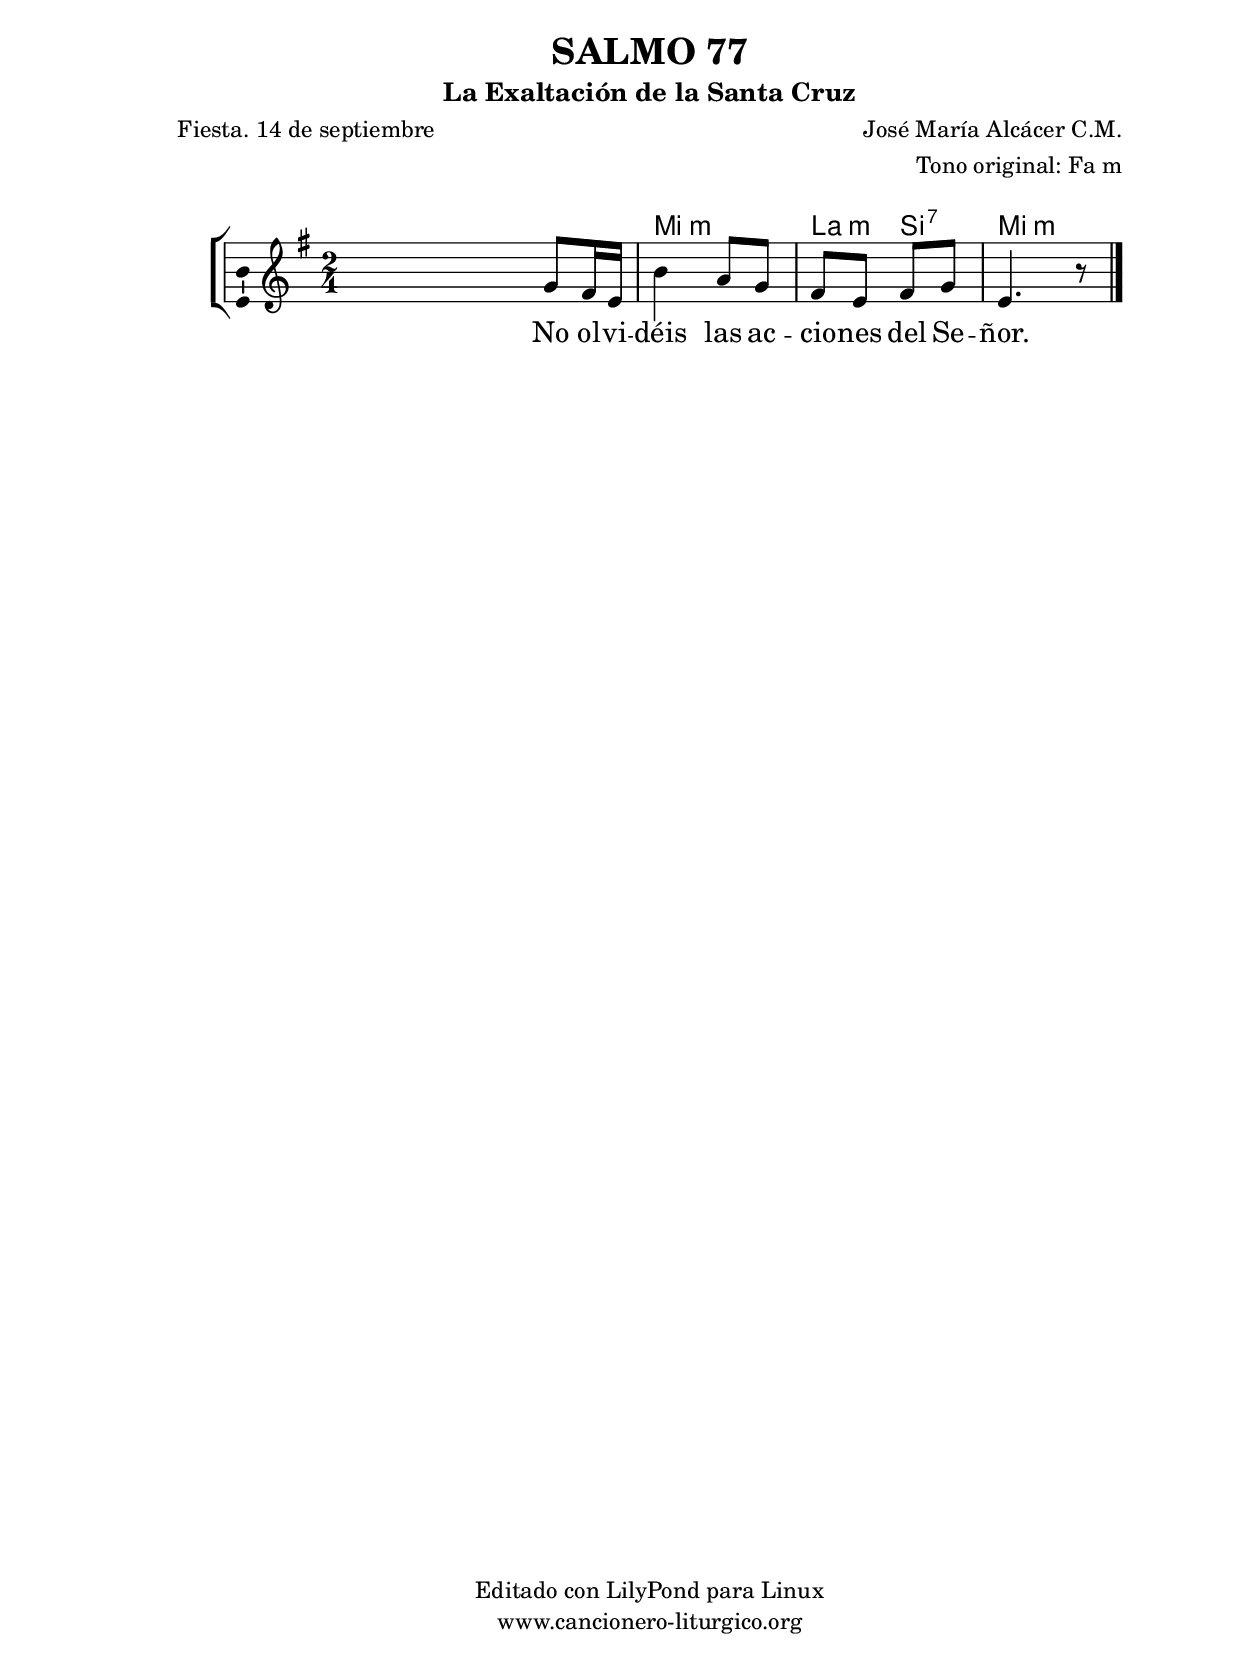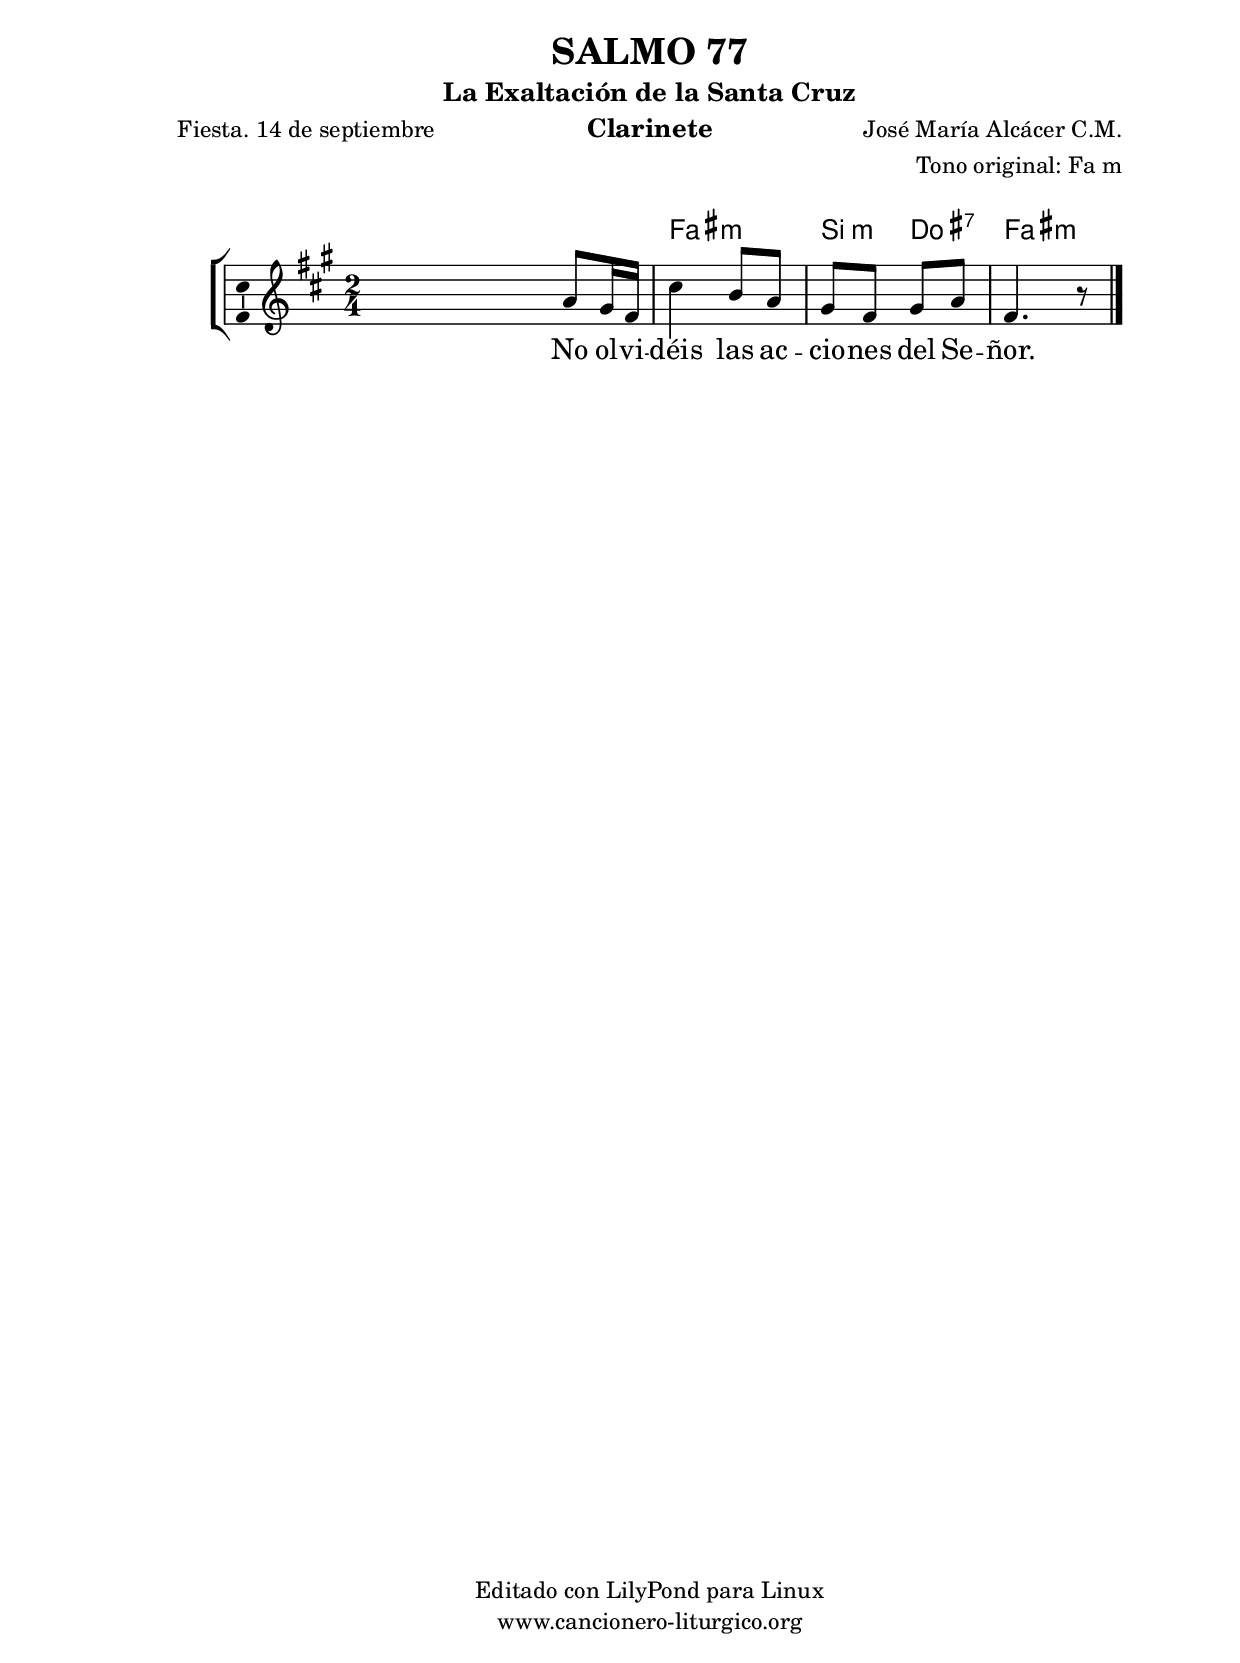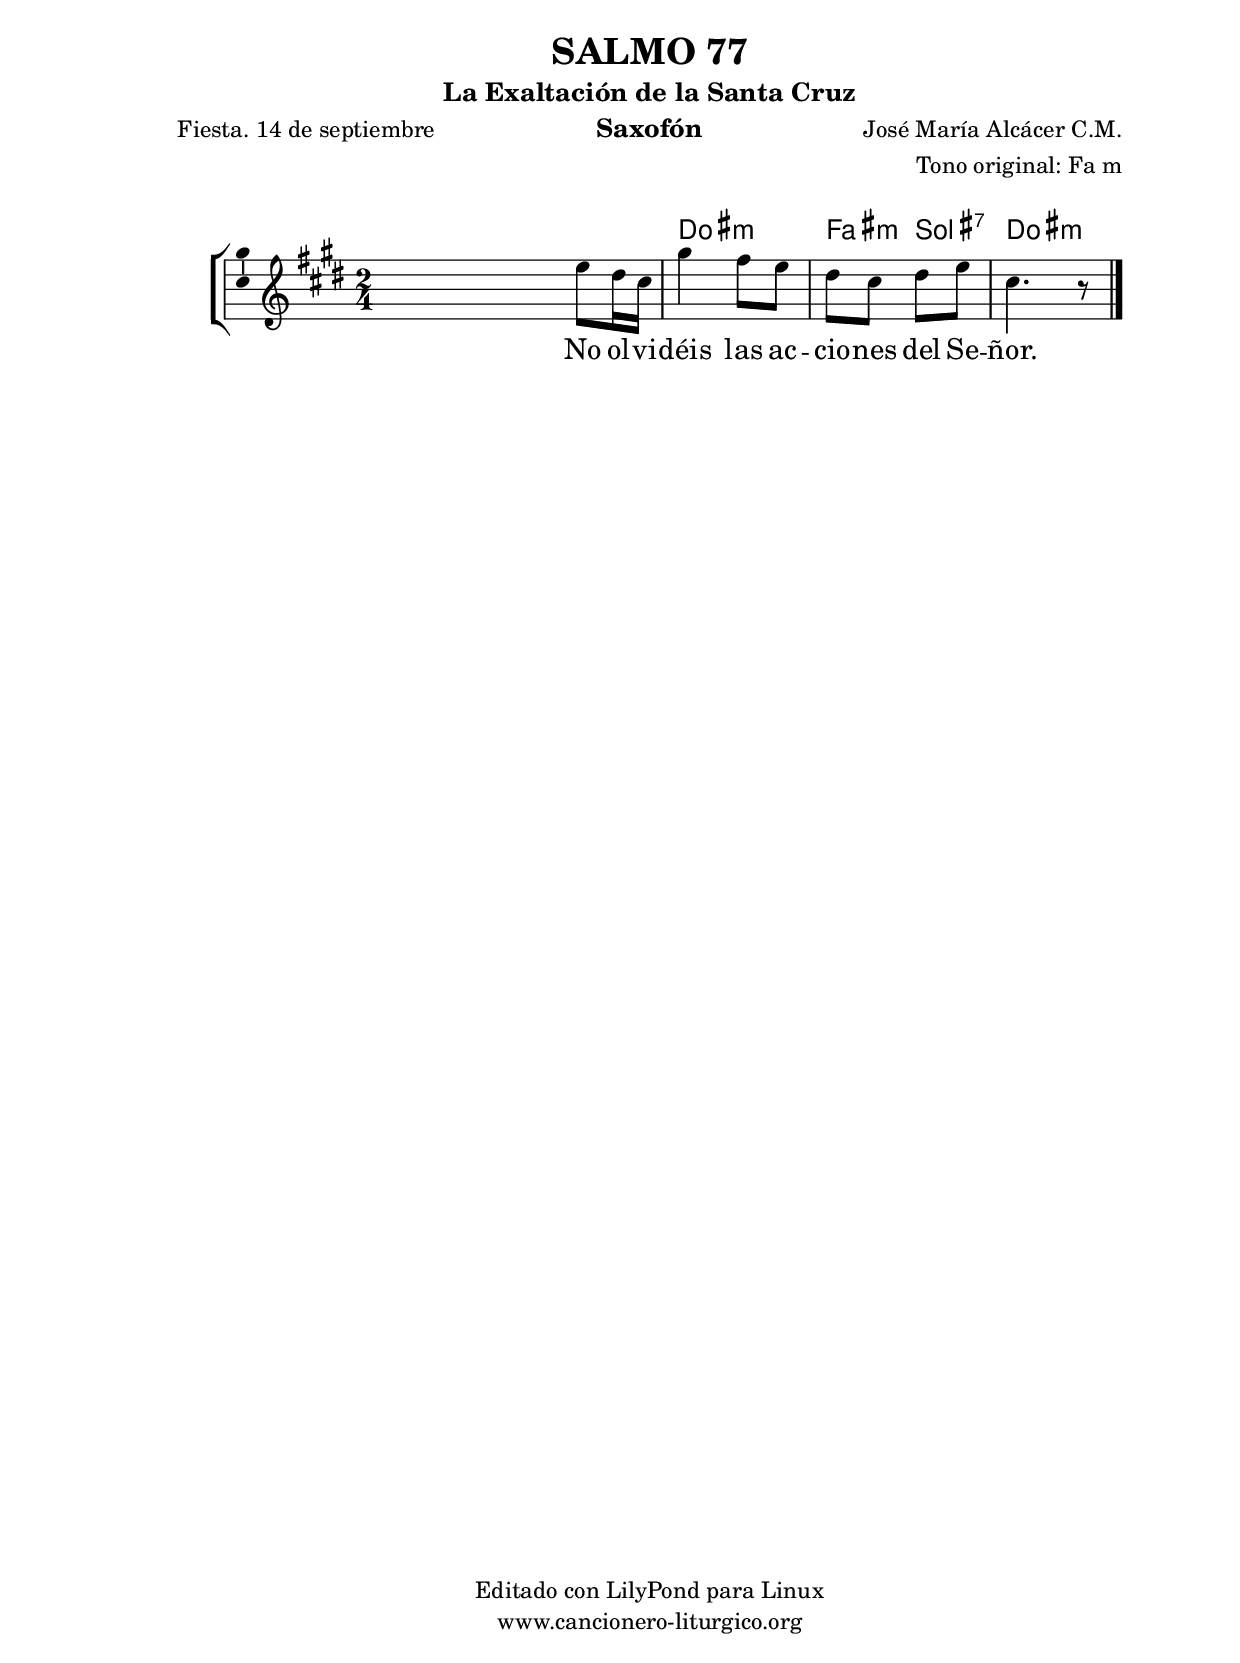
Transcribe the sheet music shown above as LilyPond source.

%
%para convertir .midi en .wav:
%timidity filename.midi -Ow -o finename.wav
%
%
%Para convertir de .wav a .mp3:
%lame -h -m j filename.wav
%
%
%para escuchar el midi:
%timidity nombrefichero.midi
%


%versión de lilypond para la que se ha escrito esta partitura:
\version "2.16.0"

	%Tamaño papel
	#(set-default-paper-size "a4")
	%Tamaño partitura
	#(set-global-staff-size 20)
	%No responde al pulsar sobre una nota
	#(ly:set-option 'point-and-click #f)

%parámetros del encabezamiento:
\header {
	title = "SALMO 77"
	subtitle = "La Exaltación de la Santa Cruz"
	composer = "José María Alcácer C.M."
	poet = "Fiesta. 14 de septiembre"
	meter = ""
	arranger = "Tono original: Fa m"
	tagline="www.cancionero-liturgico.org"
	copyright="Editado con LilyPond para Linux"
	tiempo = ""
	usos = "Salmo"
	letra = "No olvidéis las acciones del Señor."
	}

%parámetros asociados al papel:
\paper  {
	oddHeaderMarkup = \markup {\fill-line { \on-the-fly #not-first-page \fromproperty #'header:title \on-the-fly #not-first-page \fromproperty #'header:composer }}
	evenHeaderMarkup = \markup {\fill-line { \fromproperty #'header:composer \fromproperty #'header:title }}
	#(set-paper-size "a4")
	print-page-number = ##f
	first-page-number = 1
	print-first-page-number = ##f
%	head-separation = 3.0 \cm
	top-margin = 2.0 \cm
	bottom-margin = 0.5\cm
%%%	bottom-margin = -1.0\cm
	left-margin = 3.0 \cm
	line-width = 16.0 \cm 
	indent = 8\mm
	interscoreline = 2.\mm
	between-system-space = 15\mm
%	para que las partituras no llenen la hoja:
	ragged-bottom = ##t
%	idem para la última hoja:
	ragged-last-bottom = ##f
%	para que las partituras llenen el ancho del papel:
	ragged-last = ##f
	after-title-space = 2.5 \cm
%page-count=1
%system-count=8

	%Flexible Vertical Spacing
%	markup-markup-spacing =
%	#'((basic-distance . 15) (minimum-distance . 15) (padding . 3))
	markup-system-spacing =
	#'((basic-distance . 15) (minimum-distance . 15) (padding . 3))
	system-system-spacing =
	#'((basic-distance . 15) (minimum-distance . 15) (padding . 3))
	score-system-spacing =
	#'((basic-distance . 15) (minimum-distance . 15) (padding . 5))
%	top-system-spacing = % header
%	#'((basic-distance . 8) (minimum-distance . 0) (padding . 3))
%	top-markup-spacing =
%	#'((basic-distance . 20) (minimum-distance . 20) (padding . 3))
	last-bottom-spacing = % footer
	#'((basic-distance . 5) (minimum-distance . 5) (padding . 3))
%	score-markup-spacing =
%	#'((basic-distance . 16) (minimum-distance . 13) (padding . 3))

	}


%parámetros que afectan a toda la partitura:
global =  {
	%clave de sol (G):
	\clef G
	%armadura:
	\transpose f e
	\key f \minor
	\tempo 4=60
	\set Score.tempoHideNote = ##t
	}


acordes = {
	\italianChords
	\chordmode {
	\transpose f e
{

s2
f2:m bes4:m c:7 f2:m

	}
	}
}

melodia = 
	\transpose f e
{
	\relative c''{
	\time 2/4

s4 aes8 g16 f
c'4 bes8 aes
g8 f g aes
f4. r8

	\bar "|."
	}
	}


texto = \lyricmode {
No ol -- vi -- déis las ac -- cio -- nes del Se -- ñor.
	}


acordesStaff = \context ChordNames = acordesStaff <<
	\set chordChanges = ##t
	\acordes
	>>


vozStaff = \context Voice = vozStaff
\with {\consists "Ambitus_engraver"}
<<
%	\set Staff.instrumentName = ""
%	\set Staff.shortInstrumentName = ""
%	\set Staff.midiInstrument = #"clarinet"
%	\set Staff.midiInstrument = #"cello"
%	\set Staff.midiInstrument = #"flute"
	\set Staff.midiInstrument = #"electric guitar (jazz)"
%	\set Staff.midiInstrument = #"english horn"
%	\set Staff.midiInstrument = #"violin"
%	\set Staff.midiInstrument = #"glockenspiel"
	\set Staff.midiMinimumVolume = #0.7
	\set Staff.midiMaximumVolume = #0.9
	\global
	\melodia
	>>


textoStaff = \context Lyrics = textoStaff <<
	\lyricsto vozStaff \texto
	>>

\book {
	\score {
		\context ChoirStaff {
			\override StaffGroup.SystemStartBracket #'collapse-height = #1
			\override Score.SystemStartBar #'collapse-height = #1
			<<
			\acordesStaff
			\vozStaff
			\textoStaff
			>>
			}
		\layout {
	    		\context {
				\Lyrics
				\override LyricText #'font-size = #2
				}
	   		 \context {
				\Score
				%fontSize = #3
				\override StaffSymbol #'staff-space = #(magstep +3)
				%\override Beam #'thickness = #0.55
				%\override SpacingSpanner #'spacing-increment = #1.0
				%\override Slur #'height-limit = #1.5
				}
			}
		}
	\score {
		\unfoldRepeats
		\context ChoirStaff {
			<<
			\acordesStaff
			\vozStaff
			>>
			}
		\midi {
	  		\context {
	  			\Score
				tempoWholesPerMinute = #(ly:make-moment 70 4)
				}
			}
		}
	}

%Partitura para clarinete
#(define output-suffix "C")
\book {
	\header{
		instrument = "Clarinete"
		}
	\score {
		\context ChoirStaff {
			\override StaffGroup.SystemStartBracket #'collapse-height = #1
			\override Score.SystemStartBar #'collapse-height = #1
\transpose c d
			<<
			\acordesStaff
			\vozStaff
			\textoStaff
			>>
			}
		\layout {
	    		\context {
				\Lyrics
				\override LyricText #'font-size = #2
				}
	   		 \context {
				\Score
				%fontSize = #3
				\override StaffSymbol #'staff-space = #(magstep +3)
				%\override Beam #'thickness = #0.55
				%\override SpacingSpanner #'spacing-increment = #1.0
				%\override Slur #'height-limit = #1.5
				}
			}
		}
	}

%Partitura para saxofón
#(define output-suffix "S")
\book {
	\header{
		instrument = "Saxofón"
		}
	\score {
		\context ChoirStaff {
			\override StaffGroup.SystemStartBracket #'collapse-height = #1
			\override Score.SystemStartBar #'collapse-height = #1
\transpose c a
			<<
			\acordesStaff
			\vozStaff
			\textoStaff
			>>
			}
		\layout {
	    		\context {
				\Lyrics
				\override LyricText #'font-size = #2
				}
	   		 \context {
				\Score
				%fontSize = #3
				\override StaffSymbol #'staff-space = #(magstep +3)
				%\override Beam #'thickness = #0.55
				%\override SpacingSpanner #'spacing-increment = #1.0
				%\override Slur #'height-limit = #1.5
				}
			}
		}
	}

